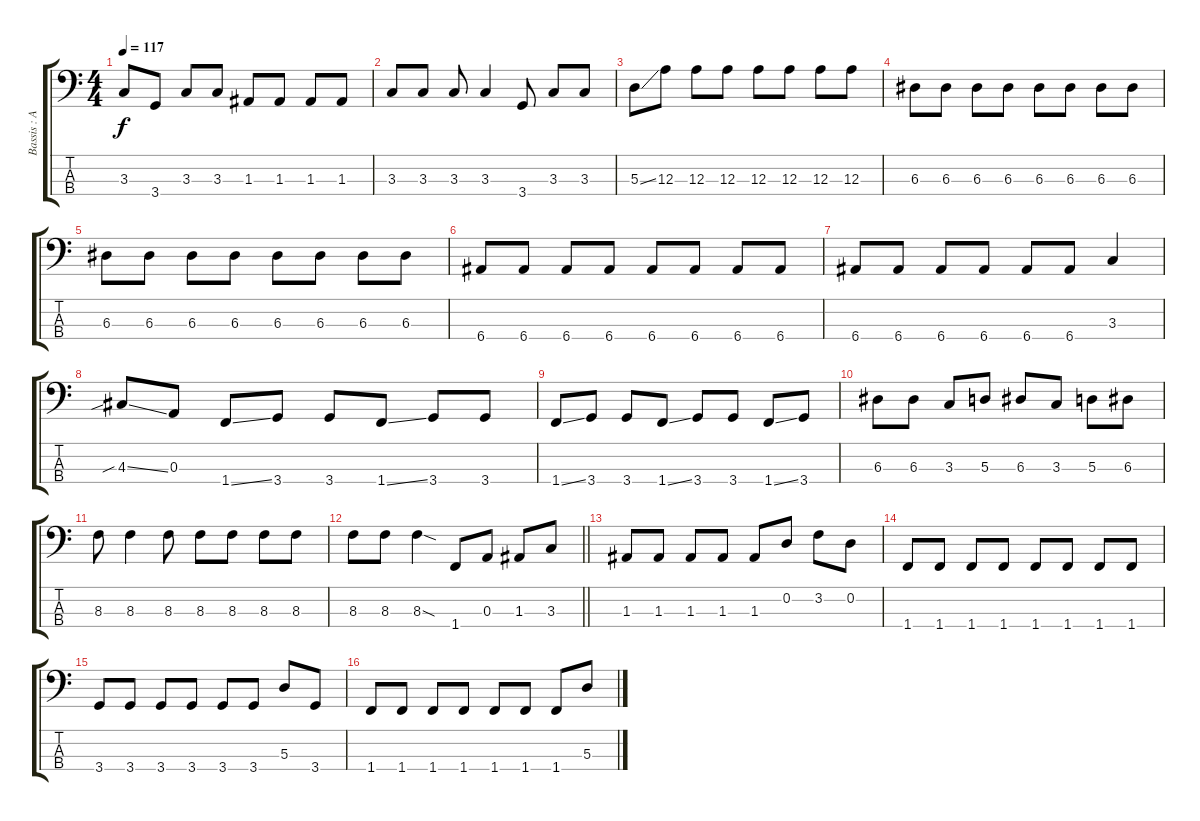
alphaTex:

\track ("Bassis : Akiyama Mio - San" "Bassis : A") {instrument electricbasspick}
\staff {score tabs}
\tuning (G2 D2 A1 E1) {hide}
\ts (4 4)
\tempo 117
\clef f4
\ks c
3.3{t}.8{dy f} 3.4.8 3.3.8 3.3.8 1.3.8 1.3.8 1.3.8 1.3.8 |
3.3.8 3.3.8 3.3.8 3.3.4 3.4.8 3.3.8 3.3.8 |
5.3{ss}.8 12.3.8 12.3.8 12.3.8 12.3.8 12.3.8 12.3.8 12.3.8 |
6.3.8 6.3.8 6.3.8 6.3.8 6.3.8 6.3.8 6.3.8 6.3.8 |
6.3.8 6.3.8 6.3.8 6.3.8 6.3.8 6.3.8 6.3.8 6.3.8 |
6.4.8 6.4.8 6.4.8 6.4.8 6.4.8 6.4.8 6.4.8 6.4.8 |
6.4.8 6.4.8 6.4.8 6.4.8 6.4.8 6.4.8 3.3.4 |
4.3{sib ss}.8 0.3.8 1.4{ss}.8 3.4.8 3.4.8 1.4{ss}.8 3.4.8 3.4.8 |
1.4{ss}.8 3.4.8 3.4.8 1.4{ss}.8 3.4.8 3.4.8 1.4{ss}.8 3.4.8 |
6.3.8 6.3.8 3.3.8 5.3.8 6.3.8 3.3.8 5.3.8 6.3.8 |
8.3.8 8.3.4 8.3.8 8.3.8 8.3.8 8.3.8 8.3.8 |
\barLineRight lightlight
8.3.8 8.3.8 8.3{sod}.4 1.4.8 0.3.8 1.3.8 3.3.8 |
1.3.8 1.3.8 1.3.8 1.3.8 1.3.8 0.2.8 3.2.8 0.2.8 |
1.4.8 1.4.8 1.4.8 1.4.8 1.4.8 1.4.8 1.4.8 1.4.8 |
3.4.8 3.4.8 3.4.8 3.4.8 3.4.8 3.4.8 5.3.8 3.4.8 |
1.4.8 1.4.8 1.4.8 1.4.8 1.4.8 1.4.8 1.4.8 5.3.8
